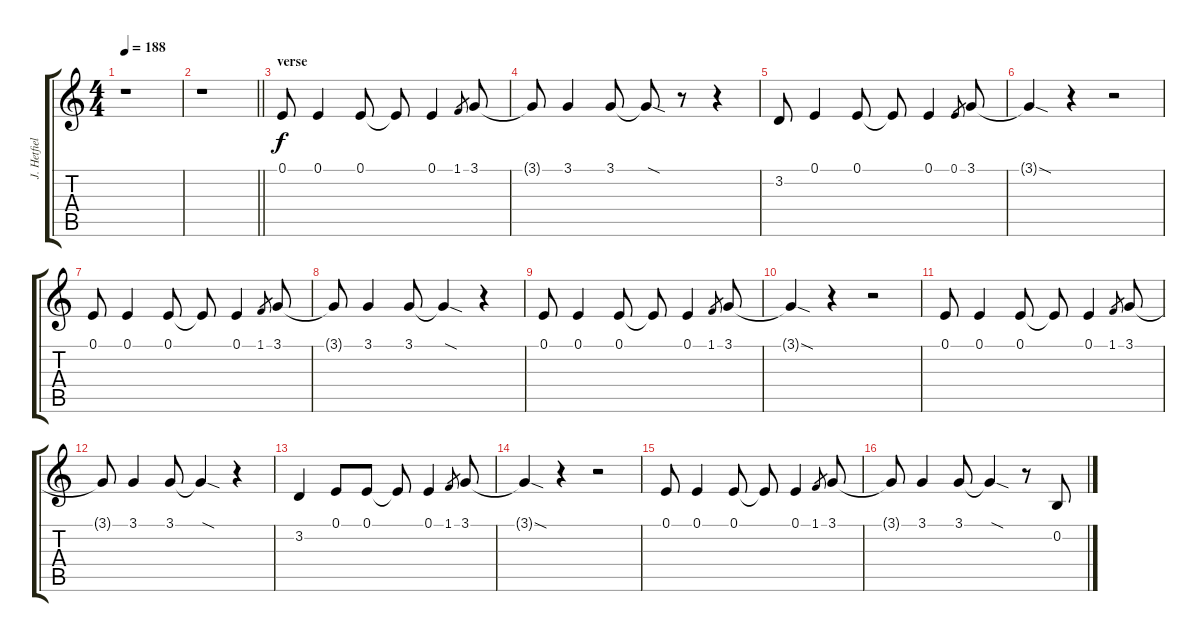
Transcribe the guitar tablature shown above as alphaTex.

\track ("J. Hetfield - Lead vocals" "J. Hetfiel") {instrument cello}
\staff {score tabs}
\tuning (E4 B3 G3 D3 A2 E2) {hide}
\ts (4 4)
\tempo 188
\clef g2
\ks c
r.1{dy f} |
\barLineRight lightlight
r.1 |
\section ("" "verse")
0.1.8 0.1.4 0.1.8 0.1{t}.8 0.1.4 1.1.8{gr} 3.1.8 |
3.1{t}.8 3.1.4 3.1.8 3.1{sod t}.8 r.8 r.4 |
3.2.8 0.1.4 0.1.8 0.1{t}.8 0.1.4 0.1.8{gr} 3.1.8 |
3.1{sod t}.4 r.4 r.2 |
0.1.8 0.1.4 0.1.8 0.1{t}.8 0.1.4 1.1.8{gr} 3.1.8 |
3.1{t}.8 3.1.4 3.1.8 3.1{sod t}.4 r.4 |
0.1.8 0.1.4 0.1.8 0.1{t}.8 0.1.4 1.1.8{gr} 3.1.8 |
3.1{sod t}.4 r.4 r.2 |
0.1.8 0.1.4 0.1.8 0.1{t}.8 0.1.4 1.1.8{gr} 3.1.8 |
3.1{t}.8 3.1.4 3.1.8 3.1{sod t}.4 r.4 |
3.2.4 0.1.8 0.1.8 0.1{t}.8 0.1.4 1.1.8{gr} 3.1.8 |
3.1{sod t}.4 r.4 r.2 |
0.1.8 0.1.4 0.1.8 0.1{t}.8 0.1.4 1.1.8{gr} 3.1.8 |
3.1{t}.8 3.1.4 3.1.8 3.1{sod t}.4 r.8 0.2.8
